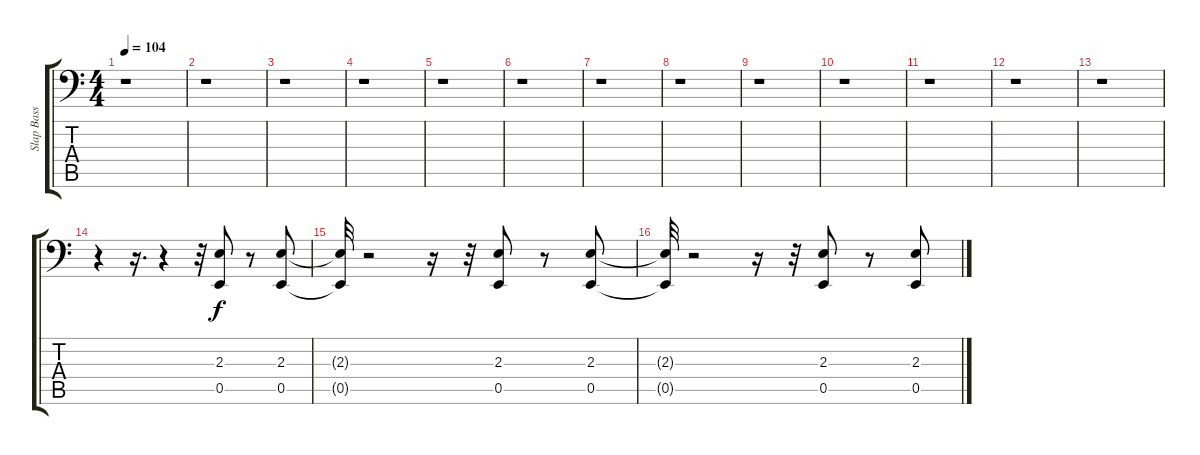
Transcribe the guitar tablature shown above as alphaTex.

\track ("Slap Bass" "Slap Bass") {instrument slapbass1}
\staff {score tabs}
\tuning (B2 G2 D2 A1 E1 B0) {hide}
\ts (4 4)
\tempo 104
\clef f4
\ks c
r.1{dy f} |
r.1 |
r.1 |
r.1 |
r.1 |
r.1 |
r.1 |
r.1 |
r.1 |
r.1 |
r.1 |
r.1 |
r.1 |
r.4 r.16{d} r.4 r.32 (2.3 0.5).8 r.8 (2.3 0.5).8 |
(2.3{t} 0.5{t}).32 r.2 r.16 r.32 (2.3 0.5).8 r.8 (2.3 0.5).8 |
(2.3{t} 0.5{t}).32 r.2 r.16 r.32 (2.3 0.5).8 r.8 (2.3 0.5).8
